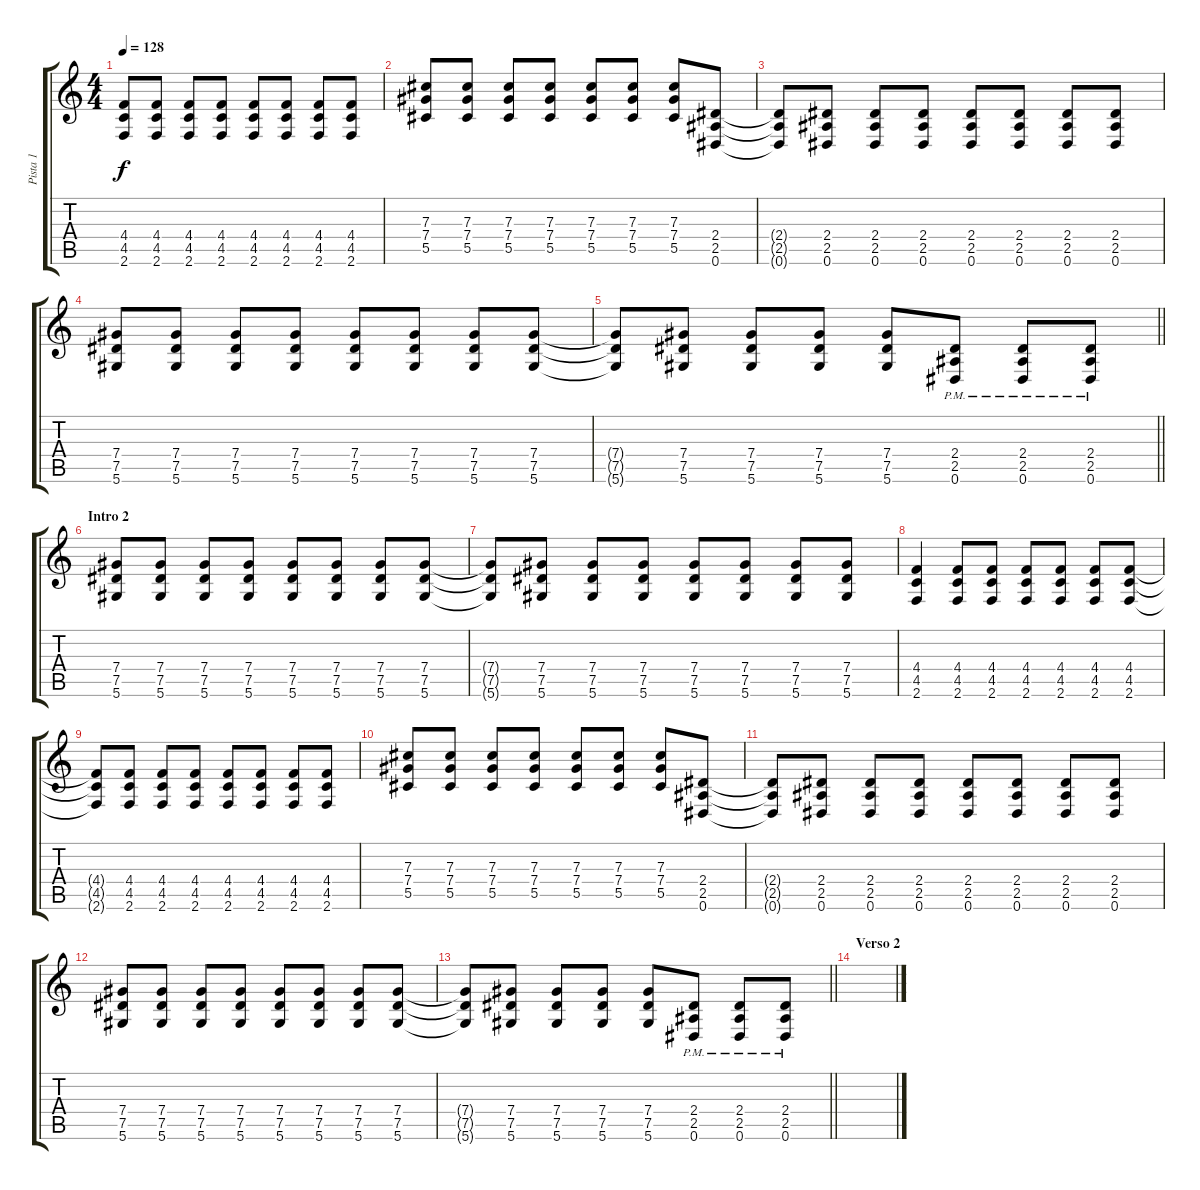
\track ("Pista 1" "Pista 1") {instrument distortionguitar}
\staff {score tabs}
\tuning (Eb4 Bb3 Gb3 Db3 Ab2 Eb2) {hide}
\ts (4 4)
\tempo 128
\clef g2
\ks c
(4.4{t} 4.5{t} 2.6{t}).8{dy f} (4.4 4.5 2.6).8 (4.4 4.5 2.6).8 (4.4 4.5 2.6).8 (4.4 4.5 2.6).8 (4.4 4.5 2.6).8 (4.4 4.5 2.6).8 (4.4 4.5 2.6).8 |
(7.3 7.4 5.5).8 (7.3 7.4 5.5).8 (7.3 7.4 5.5).8 (7.3 7.4 5.5).8 (7.3 7.4 5.5).8 (7.3 7.4 5.5).8 (7.3 7.4 5.5).8 (2.4 2.5 0.6).8 |
(2.4{t} 2.5{t} 0.6{t}).8 (2.4 2.5 0.6).8 (2.4 2.5 0.6).8 (2.4 2.5 0.6).8 (2.4 2.5 0.6).8 (2.4 2.5 0.6).8 (2.4 2.5 0.6).8 (2.4 2.5 0.6).8 |
(7.4 7.5 5.6).8 (7.4 7.5 5.6).8 (7.4 7.5 5.6).8 (7.4 7.5 5.6).8 (7.4 7.5 5.6).8 (7.4 7.5 5.6).8 (7.4 7.5 5.6).8 (7.4 7.5 5.6).8 |
\barLineRight lightlight
(7.4{t} 7.5{t} 5.6{t}).8 (7.4 7.5 5.6).8 (7.4 7.5 5.6).8 (7.4 7.5 5.6).8 (7.4 7.5 5.6).8 (2.4{pm} 2.5{pm} 0.6{pm}).8 (2.4{pm} 2.5{pm} 0.6{pm}).8 (2.4{pm} 2.5{pm} 0.6{pm}).8 |
\section ("" "Intro 2")
(7.4 7.5 5.6).8 (7.4 7.5 5.6).8 (7.4 7.5 5.6).8 (7.4 7.5 5.6).8 (7.4 7.5 5.6).8 (7.4 7.5 5.6).8 (7.4 7.5 5.6).8 (7.4 7.5 5.6).8 |
(7.4{t} 7.5{t} 5.6{t}).8 (7.4 7.5 5.6).8 (7.4 7.5 5.6).8 (7.4 7.5 5.6).8 (7.4 7.5 5.6).8 (7.4 7.5 5.6).8 (7.4 7.5 5.6).8 (7.4 7.5 5.6).8 |
(4.4 4.5 2.6).4 (4.4 4.5 2.6).8 (4.4 4.5 2.6).8 (4.4 4.5 2.6).8 (4.4 4.5 2.6).8 (4.4 4.5 2.6).8 (4.4 4.5 2.6).8 |
(4.4{t} 4.5{t} 2.6{t}).8 (4.4 4.5 2.6).8 (4.4 4.5 2.6).8 (4.4 4.5 2.6).8 (4.4 4.5 2.6).8 (4.4 4.5 2.6).8 (4.4 4.5 2.6).8 (4.4 4.5 2.6).8 |
(7.3 7.4 5.5).8 (7.3 7.4 5.5).8 (7.3 7.4 5.5).8 (7.3 7.4 5.5).8 (7.3 7.4 5.5).8 (7.3 7.4 5.5).8 (7.3 7.4 5.5).8 (2.4 2.5 0.6).8 |
(2.4{t} 2.5{t} 0.6{t}).8 (2.4 2.5 0.6).8 (2.4 2.5 0.6).8 (2.4 2.5 0.6).8 (2.4 2.5 0.6).8 (2.4 2.5 0.6).8 (2.4 2.5 0.6).8 (2.4 2.5 0.6).8 |
(7.4 7.5 5.6).8 (7.4 7.5 5.6).8 (7.4 7.5 5.6).8 (7.4 7.5 5.6).8 (7.4 7.5 5.6).8 (7.4 7.5 5.6).8 (7.4 7.5 5.6).8 (7.4 7.5 5.6).8 |
\barLineRight lightlight
(7.4{t} 7.5{t} 5.6{t}).8 (7.4 7.5 5.6).8 (7.4 7.5 5.6).8 (7.4 7.5 5.6).8 (7.4 7.5 5.6).8 (2.4{pm} 2.5{pm} 0.6{pm}).8 (2.4{pm} 2.5{pm} 0.6{pm}).8 (2.4{pm} 2.5{pm} 0.6{pm}).8 |
\section ("" "Verso 2")
